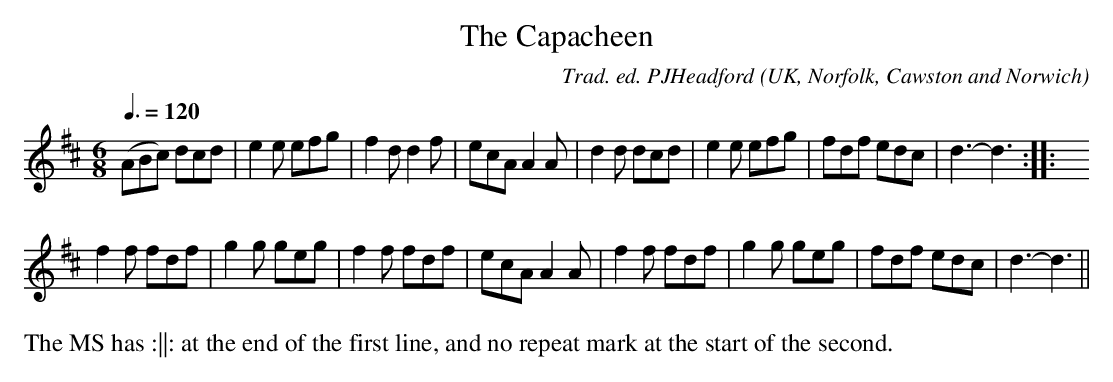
X:1
T:Capacheen, The
C:Trad. ed. PJHeadford
O:UK, Norfolk, Cawston and Norwich
M:6/8
L:1/8
Q:3/8=120
K:D
(ABc) dcd|e2e efg|f2d d2f|ecA A2A|d2d dcd|e2e efg|fdf edc|d3- d3:||:y
f2f fdf|g2g geg|f2f fdf|ecA A2A|f2f fdf|g2g geg|fdf edc|d3- d3||
